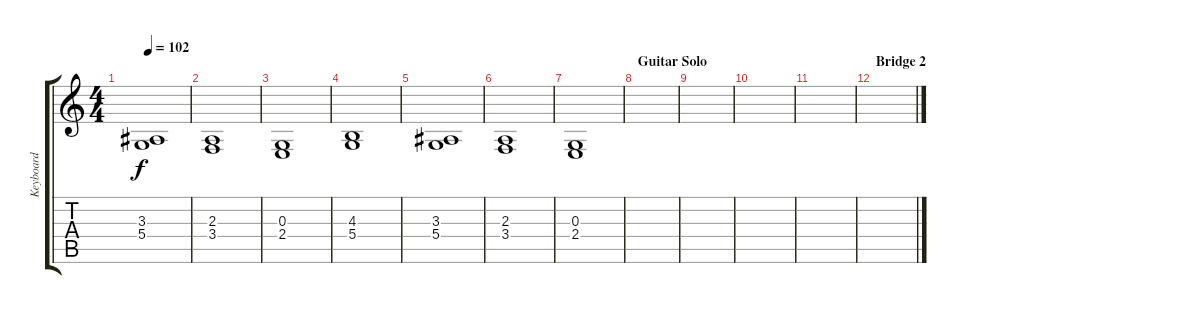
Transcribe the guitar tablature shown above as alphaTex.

\track ("Keyboard" "Keyboard") {instrument stringensemble1}
\staff {score tabs}
\tuning (E4 B3 G3 D3 A2 E2) {hide}
\ts (4 4)
\tempo 102
\clef g2
\ks c
(3.3 5.4).1{dy f} |
(2.3 3.4).1 |
(0.3 2.4).1 |
(4.3 5.4).1 |
(3.3 5.4).1 |
(2.3 3.4).1 |
(0.3 2.4).1 |
\section ("" "Guitar Solo")
|
|
|
|
\section ("" "Bridge 2")
